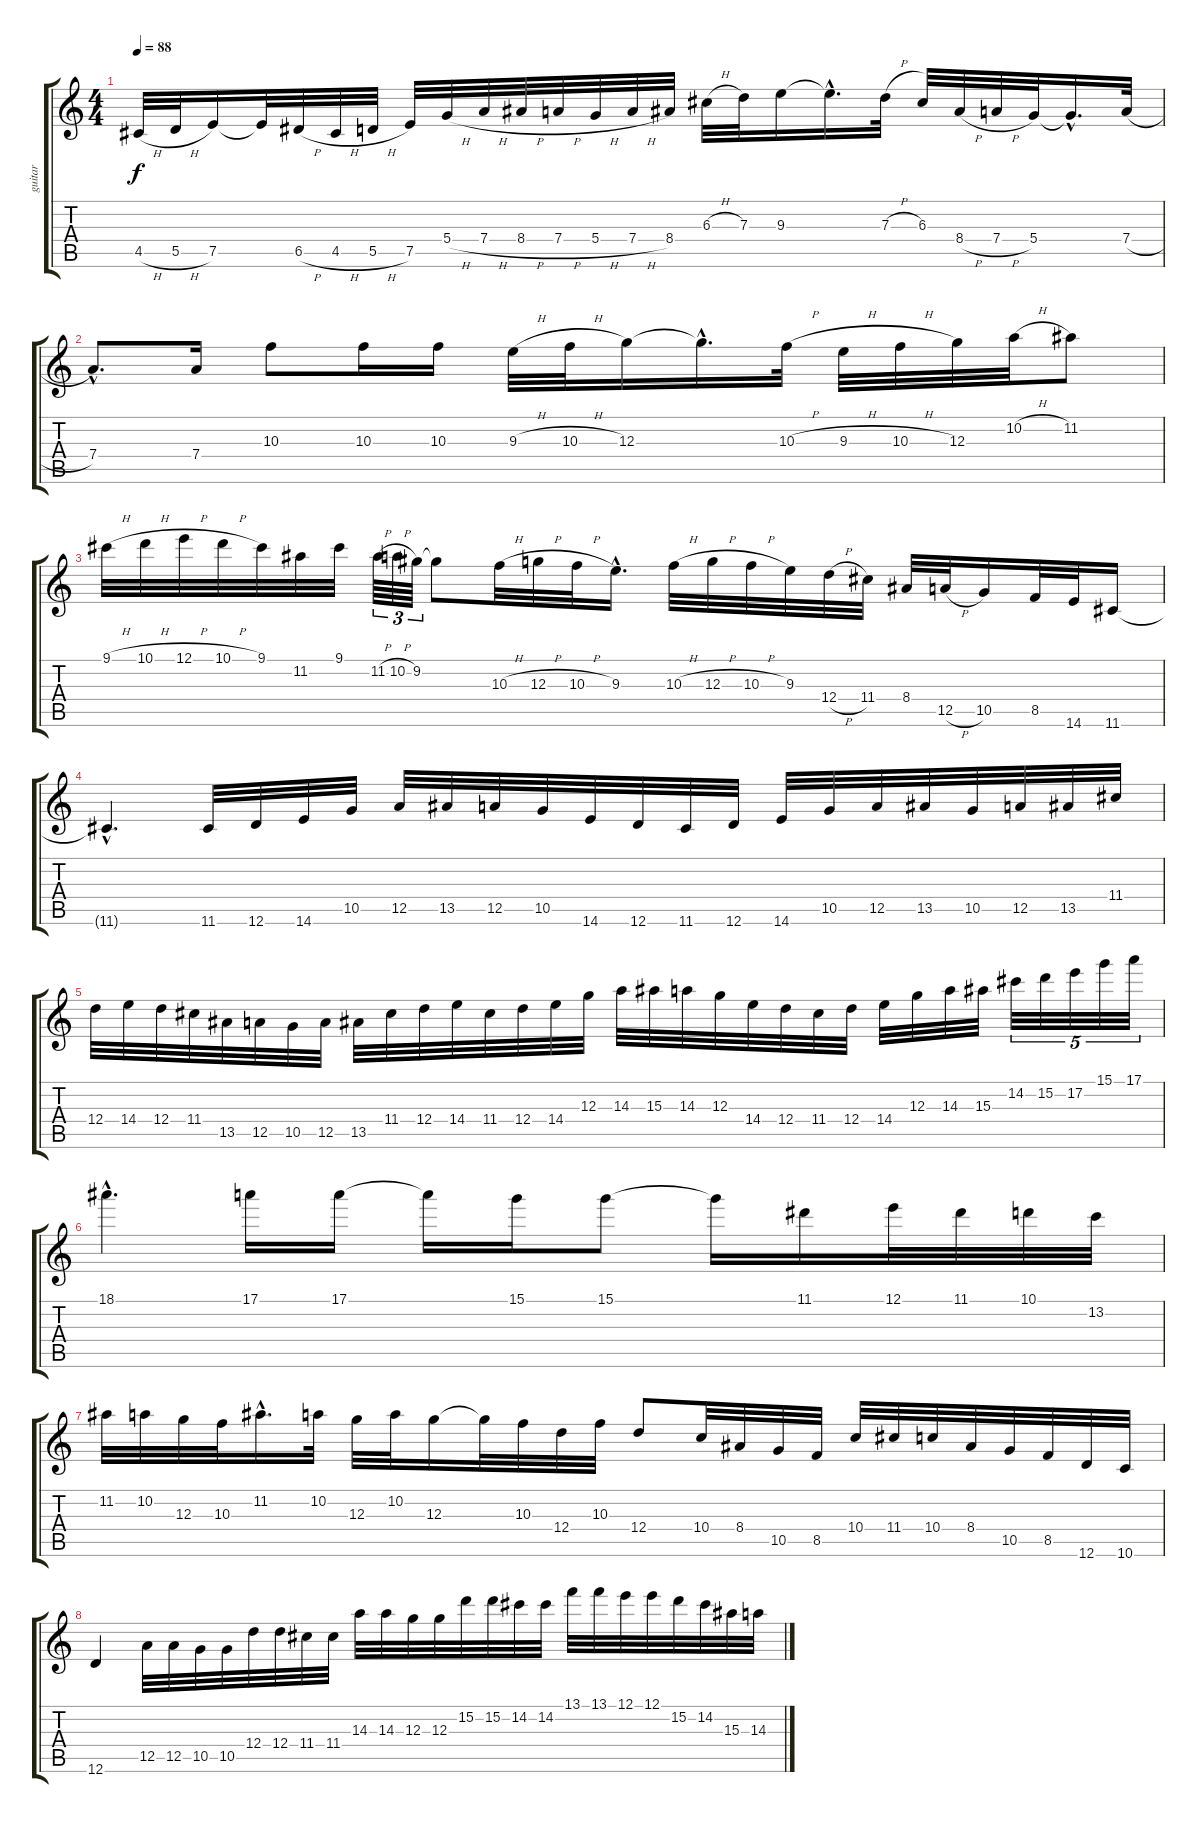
\track ("guitar" "guitar") {instrument distortionguitar}
\staff {score tabs}
\tuning (E4 B3 G3 D3 A2 D2) {hide}
\ts (4 4)
\tempo 88
\clef g2
\ks c
4.5{h}.32{dy f} 5.5{h}.32 7.5.16 7.5{t}.32 6.5{h}.32 4.5{h}.32 5.5{h}.32 7.5.32 5.4{h}.32 7.4{h}.32 8.4{h}.32 7.4{h}.32 5.4{h}.32 7.4{h}.32 8.4.32 6.3{h}.32 7.3.32 9.3.16 9.3{hac t}.16{d} 7.3{h}.32 6.3.32 8.4{h}.32 7.4{h}.32 5.4.32 5.4{hac t}.16{d} 7.4{h}.32 |
7.4{hac}.8{d} 7.4.16 10.3.8 10.3.16 10.3.16 9.3{h}.32 10.3{h}.32 12.3.16 12.3{hac t}.16{d} 10.3{h}.32 9.3{h}.32 10.3{h}.32 12.3.32 10.2{h}.32 11.2.8 |
9.1{h}.32 10.1{h}.32 12.1{h}.32 10.1{h}.32 9.1.32 11.2.32 9.1.32 11.2{h}.64{tu (3 2)} 10.2{h}.64{tu (3 2)} 9.2.64{tu (3 2)} 9.2{t}.8 10.3{h}.32 12.3{h}.32 10.3{h}.32 9.3{hac}.16{d} 10.3{h}.32 12.3{h}.32 10.3{h}.32 9.3.32 12.4{h}.32 11.4.32 8.4.32 12.5{h}.32 10.5.16 8.5.32 14.6.32 11.6.16 |
11.6{hac t}.4{d} 11.6.32 12.6.32 14.6.32 10.5.32 12.5.32 13.5.32 12.5.32 10.5.32 14.6.32 12.6.32 11.6.32 12.6.32 14.6.32 10.5.32 12.5.32 13.5.32 10.5.32 12.5.32 13.5.32 11.4.32 |
12.4.32 14.4.32 12.4.32 11.4.32 13.5.32 12.5.32 10.5.32 12.5.32 13.5.32 11.4.32 12.4.32 14.4.32 11.4.32 12.4.32 14.4.32 12.3.32 14.3.32 15.3.32 14.3.32 12.3.32 14.4.32 12.4.32 11.4.32 12.4.32 14.4.32 12.3.32 14.3.32 15.3.32 14.2.32{tu (5 4)} 15.2.32{tu (5 4)} 17.2.32{tu (5 4)} 15.1.32{tu (5 4)} 17.1.32{tu (5 4)} |
18.1{hac}.4{d} 17.1.16 17.1.16 17.1{t}.16 15.1.16 15.1.8 15.1{t}.16 11.1.16 12.1.32 11.1.32 10.1.32 13.2.32 |
11.2.32 10.2.32 12.3.32 10.3.32 11.2{hac}.16{d} 10.2.32 12.3.32 10.2.32 12.3.16 12.3{t}.32 10.3.32 12.4.32 10.3.32 12.4.8 10.4.32 8.4.32 10.5.32 8.5.32 10.4.32 11.4.32 10.4.32 8.4.32 10.5.32 8.5.32 12.6.32 10.6.32 |
12.6.4 12.5.32 12.5.32 10.5.32 10.5.32 12.4.32 12.4.32 11.4.32 11.4.32 14.3.32 14.3.32 12.3.32 12.3.32 15.2.32 15.2.32 14.2.32 14.2.32 13.1.32 13.1.32 12.1.32 12.1.32 15.2.32 14.2.32 15.3.32 14.3.32
